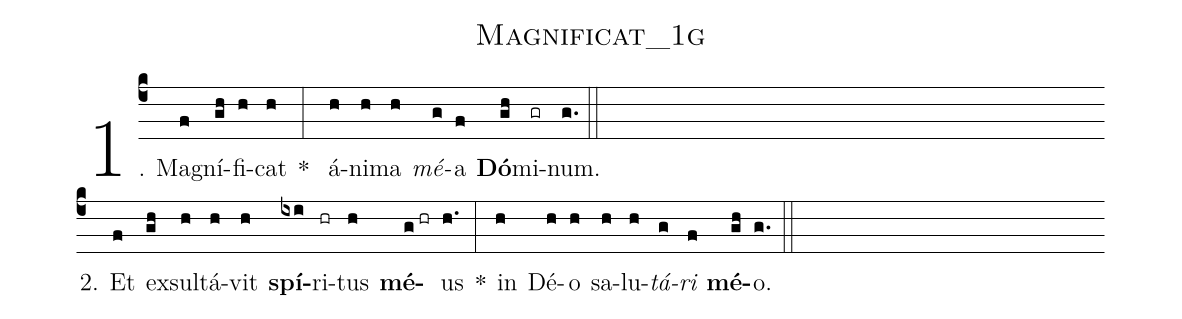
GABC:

name:Magnificat_1g;
%%
(c4) 1. Ma(f)gní(gh)fi(h)cat(h) * (:) á(h)ni(h)ma(h) <i>mé</i>(g)a(f) <b>Dó</b>(gh)mi(gr)num.(g.) (::) (Z-)
2. Et(f) ex(gh)sul(h)tá(h)vit(h) <b>spí</b>(ixi)ri(hr)tus(h) <b>mé</b>(g//hr)us(h.) *(:) in(h) Dé(h)o(h) sa(h)lu(h)<i>tá</i>(g)<i>ri</i>(f) <b>mé</b>(gh)o.(g.) (::)
